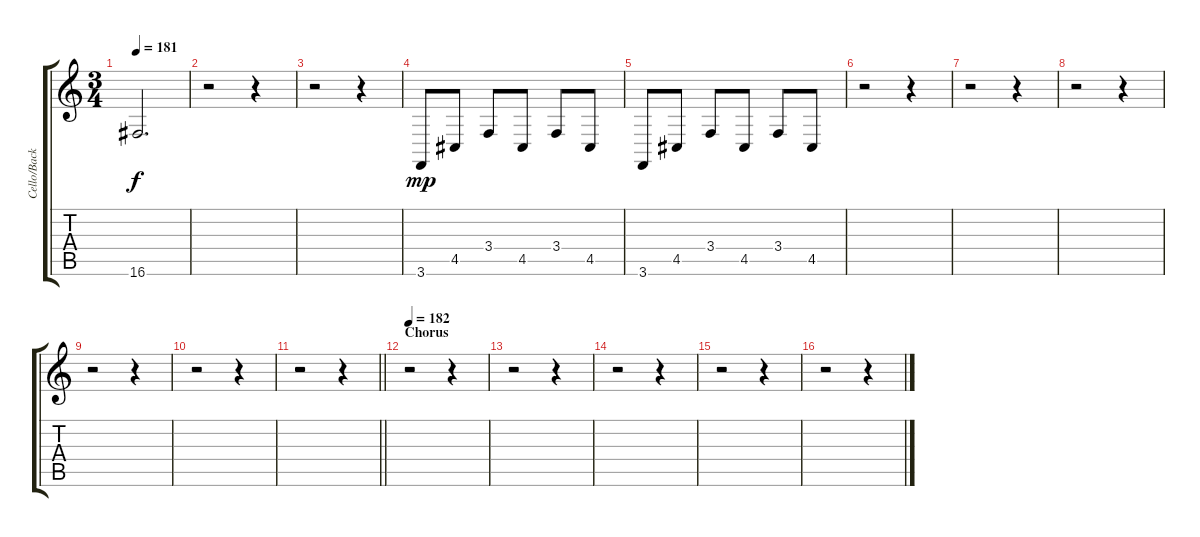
\track ("Cello/Backing Vocal" "Cello/Back") {instrument cello}
\staff {score tabs}
\tuning (E4 B3 G3 D3 A2 D2) {hide}
\ts (3 4)
\tempo 181
\clef g2
\ks c
16.6{t}.2{d dy f} |
r.2 r.4 |
r.2 r.4 |
3.6.8{dy mp} 4.5.8 3.4.8 4.5.8 3.4.8 4.5.8 |
3.6.8 4.5.8 3.4.8 4.5.8 3.4.8 4.5.8 |
r.2 r.4 |
r.2 r.4 |
r.2 r.4 |
r.2 r.4 |
r.2 r.4 |
\barLineRight lightlight
r.2 r.4 |
\section ("" "Chorus")
\tempo 182
r.2 r.4 |
r.2 r.4 |
r.2 r.4 |
r.2 r.4 |
r.2 r.4
